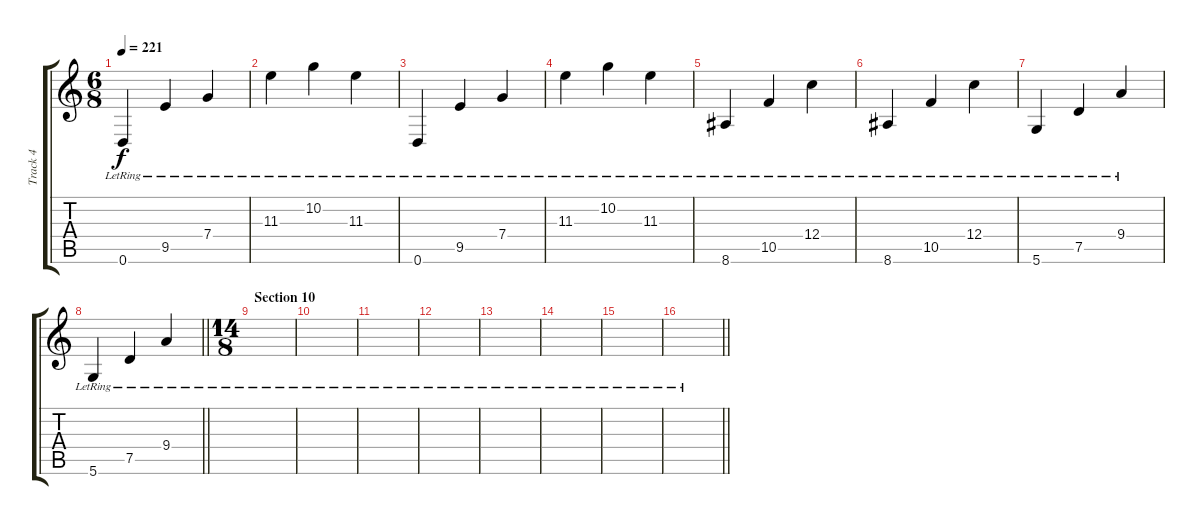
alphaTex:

\track ("Track 4" "Track 4") {instrument electricguitarclean}
\staff {score tabs}
\tuning (D4 A3 F3 C3 G2 D2) {hide}
\ts (6 8)
\tempo 221
\clef g2
\ks c
0.6{lr}.4{dy f} 9.5{lr}.4 7.4{lr}.4 |
11.3{lr}.4 10.2{lr}.4 11.3{lr}.4 |
0.6{lr}.4 9.5{lr}.4 7.4{lr}.4 |
11.3{lr}.4 10.2{lr}.4 11.3{lr}.4 |
8.6{lr}.4 10.5{lr}.4 12.4{lr}.4 |
8.6{lr}.4 10.5{lr}.4 12.4{lr}.4 |
5.6{lr}.4 7.5{lr}.4 9.4{lr}.4 |
\barLineRight lightlight
5.6{lr}.4 7.5{lr}.4 9.4{lr}.4 |
\ts (14 8)
\section ("" "Section 10")
|
|
|
|
|
|
|
\barLineRight lightlight
